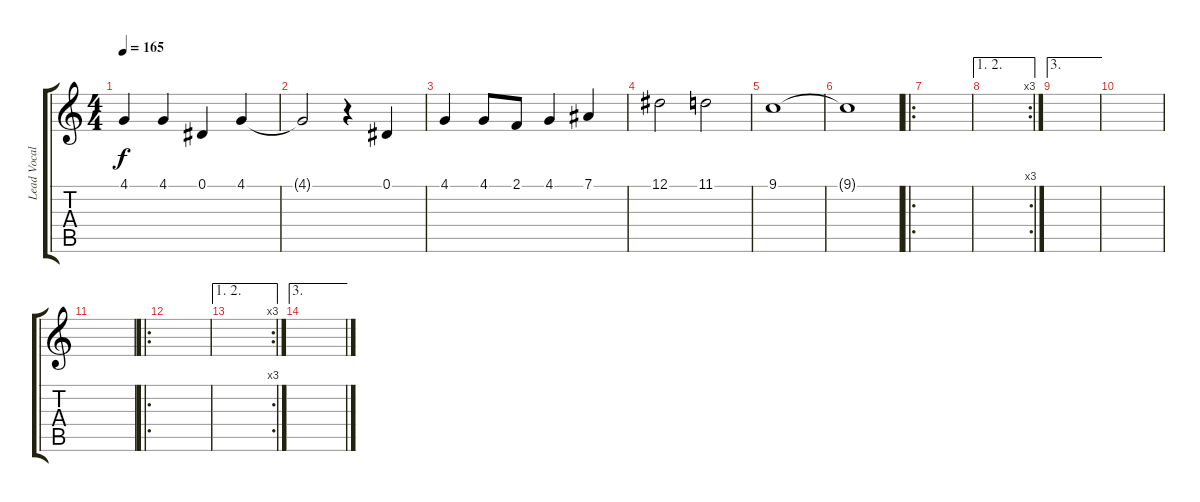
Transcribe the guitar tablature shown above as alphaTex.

\track ("Lead Vocals" "Lead Vocal") {instrument lead6voice}
\staff {score tabs}
\tuning (Eb4 Bb3 Gb3 Db3 Ab2 Eb2) {hide}
\ts (4 4)
\tempo 165
\clef g2
\ks c
4.1.4{dy f} 4.1.4 0.1.4 4.1.4 |
4.1{t}.2 r.4 0.1.4 |
4.1.4 4.1.8 2.1.8 4.1.4 7.1.4 |
12.1.2 11.1.2 |
9.1.1 |
9.1{t}.1 |
\ro
|
\ae (1 2)
\rc 3
|
\ae 3
|
|
|
\ro
|
\ae (1 2)
\rc 3
|
\ae 3
